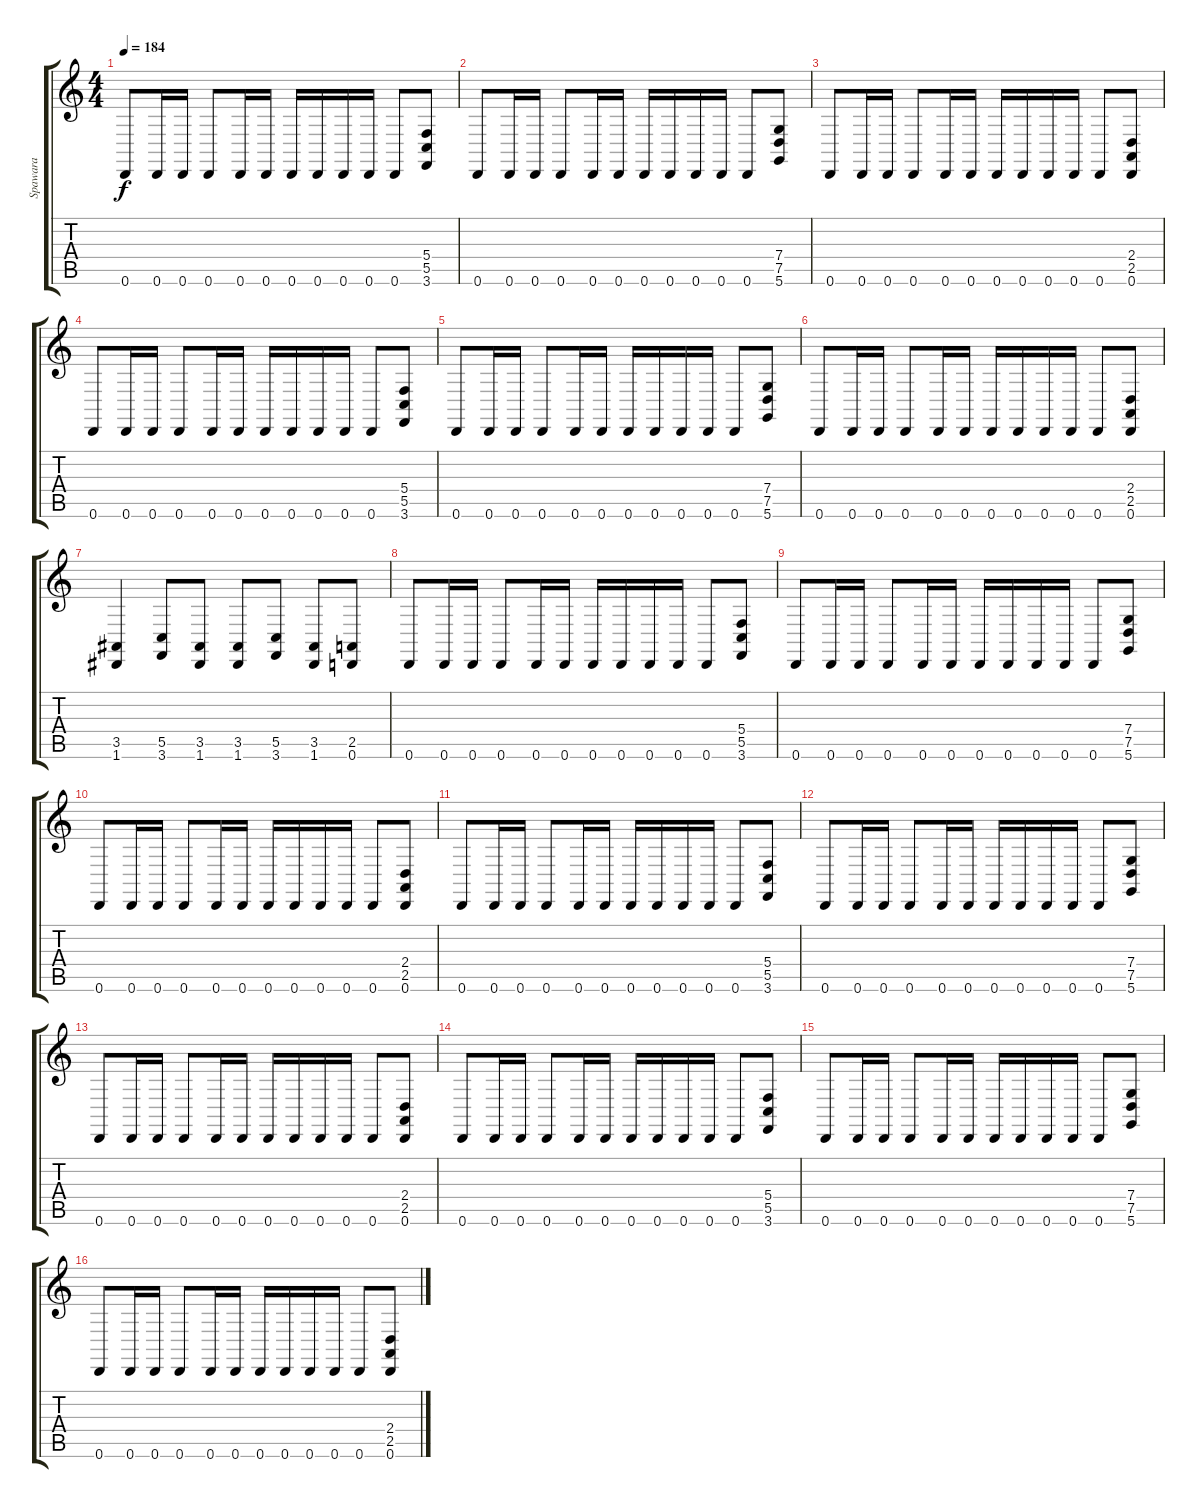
\track ("Spawara" "Spawara") {instrument cello}
\staff {score tabs}
\tuning (D4 A3 F3 C3 G2 D2) {hide}
\ts (4 4)
\tempo 184
\clef g2
\ks c
0.6.8{dy f} 0.6.16 0.6.16 0.6.8 0.6.16 0.6.16 0.6.16 0.6.16 0.6.16 0.6.16 0.6.8 (5.4 5.5 3.6).8 |
0.6.8 0.6.16 0.6.16 0.6.8 0.6.16 0.6.16 0.6.16 0.6.16 0.6.16 0.6.16 0.6.8 (7.4 7.5 5.6).8 |
0.6.8 0.6.16 0.6.16 0.6.8 0.6.16 0.6.16 0.6.16 0.6.16 0.6.16 0.6.16 0.6.8 (2.4 2.5 0.6).8 |
0.6.8 0.6.16 0.6.16 0.6.8 0.6.16 0.6.16 0.6.16 0.6.16 0.6.16 0.6.16 0.6.8 (5.4 5.5 3.6).8 |
0.6.8 0.6.16 0.6.16 0.6.8 0.6.16 0.6.16 0.6.16 0.6.16 0.6.16 0.6.16 0.6.8 (7.4 7.5 5.6).8 |
0.6.8 0.6.16 0.6.16 0.6.8 0.6.16 0.6.16 0.6.16 0.6.16 0.6.16 0.6.16 0.6.8 (2.4 2.5 0.6).8 |
(3.5 1.6).4 (5.5 3.6).8 (3.5 1.6).8 (3.5 1.6).8 (5.5 3.6).8 (3.5 1.6).8 (2.5 0.6).8 |
0.6.8 0.6.16 0.6.16 0.6.8 0.6.16 0.6.16 0.6.16 0.6.16 0.6.16 0.6.16 0.6.8 (5.4 5.5 3.6).8 |
0.6.8 0.6.16 0.6.16 0.6.8 0.6.16 0.6.16 0.6.16 0.6.16 0.6.16 0.6.16 0.6.8 (7.4 7.5 5.6).8 |
0.6.8 0.6.16 0.6.16 0.6.8 0.6.16 0.6.16 0.6.16 0.6.16 0.6.16 0.6.16 0.6.8 (2.4 2.5 0.6).8 |
0.6.8 0.6.16 0.6.16 0.6.8 0.6.16 0.6.16 0.6.16 0.6.16 0.6.16 0.6.16 0.6.8 (5.4 5.5 3.6).8 |
0.6.8 0.6.16 0.6.16 0.6.8 0.6.16 0.6.16 0.6.16 0.6.16 0.6.16 0.6.16 0.6.8 (7.4 7.5 5.6).8 |
0.6.8 0.6.16 0.6.16 0.6.8 0.6.16 0.6.16 0.6.16 0.6.16 0.6.16 0.6.16 0.6.8 (2.4 2.5 0.6).8 |
0.6.8 0.6.16 0.6.16 0.6.8 0.6.16 0.6.16 0.6.16 0.6.16 0.6.16 0.6.16 0.6.8 (5.4 5.5 3.6).8 |
0.6.8 0.6.16 0.6.16 0.6.8 0.6.16 0.6.16 0.6.16 0.6.16 0.6.16 0.6.16 0.6.8 (7.4 7.5 5.6).8 |
0.6.8 0.6.16 0.6.16 0.6.8 0.6.16 0.6.16 0.6.16 0.6.16 0.6.16 0.6.16 0.6.8 (2.4 2.5 0.6).8
